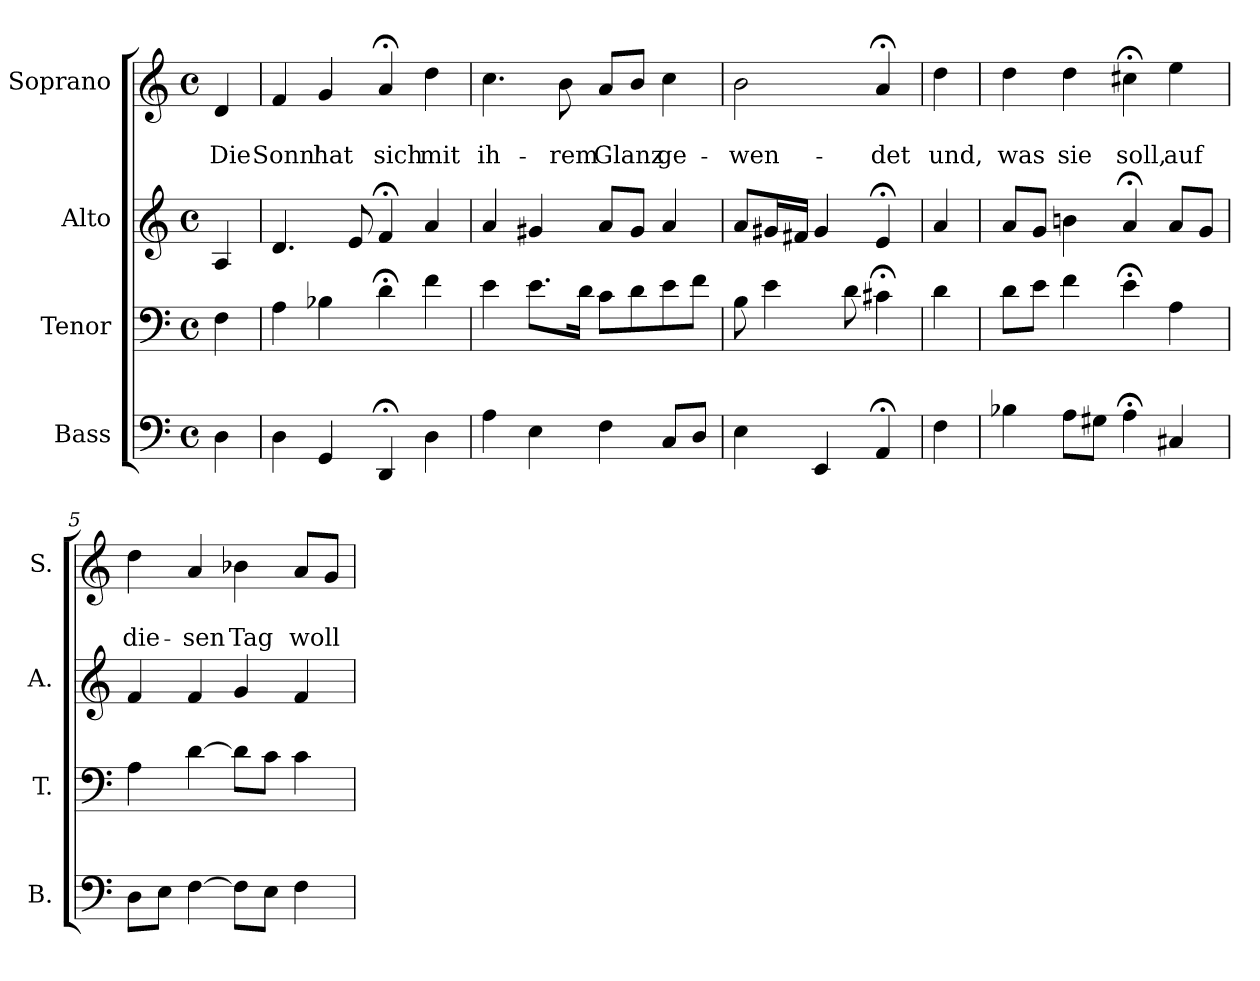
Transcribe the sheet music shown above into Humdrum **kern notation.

**kern	**kern	**kern	**kern	**text	**text
*part4	*part3	*part2	*part1	*part1	*part1
*staff4	*staff3	*staff2	*staff1	*staff1	*staff1
*I"Bass	*I"Tenor	*I"Alto	*I"Soprano	*	*
*I'B.	*I'T.	*I'A.	*I'S.	*	*
*clefF4	*clefF4	*clefG2	*clefG2	*	*
*k[]	*k[]	*k[]	*k[]	*	*
*	*	*	*a:	*	*
*M4/4	*M4/4	*M4/4	*M4/4	*	*
*met(c)	*met(c)	*met(c)	*met(c)	*	*
=	=	=	=	=	=
4D\	4F\	4A/	4d/	.	Die
=1	=1	=1	=1	=1	=1
4D\	4A\	4.d/	4f/	.	Sonn'
4GG/	4B-X\	.	4g/	.	hat
.	.	8e/	.	.	.
4DD;</	4d;<\	4f;</	4a;</	.	sich
4D\	4f\	4a/	4dd\	.	mit
=2	=2	=2	=2	=2	=2
4A\	4e\	4a/	4.cc\	.	ih-
4E\	8.e\L	4g#X/	.	.	.
.	.	.	8b\	.	-rem
.	16d\Jk	.	.	.	.
4F\	8c\L	8a/L	8a/L	.	Glanz
.	8d\	8g#/J	8b/J	.	.
8C/L	8e\	4a/	4cc\	.	ge-
8D/J	8f\J	.	.	.	.
=3	=3	=3	=3	=3	=3
4E\	8B\	8a/L	2b\	.	-wen-
.	4e\	16g#X/L	.	.	.
.	.	16f#X/JJ	.	.	.
4EE/	.	4g#/	.	.	.
.	8d\	.	.	.	.
4AA;</	4c#X;<\	4e;</	4a;</	.	-det
!!LO:LB:g=z
=3a	=3a	=3a	=3a	=3a	=3a
4F\	4d\	4a/	4dd\	.	und,
=4	=4	=4	=4	=4	=4
4B-X\	8d\L	8a/L	4dd\	.	was
.	8e\J	8g/J	.	.	.
8A\L	4f\	4bn\	4dd\	.	sie
8G#X\J	.	.	.	.	.
4A;<\	4e;<\	4a;</	4cc#X;<\	.	soll,
4C#X/	4A\	8a/L	4ee\	.	auf
.	.	8g/J	.	.	.
=5	=5	=5	=5	=5	=5
8D\L	4A\	4f/	4dd\	.	die-
8E\J	.	.	.	.	.
[4F\	[4d\	4f/	4a/	.	-sen
8F\L]	8d\L]	4g/	4b-X\	.	Tag
8E\J	8c\J	.	.	.	.
4F\	4c\	4f/	8a/L	.	woll
.	.	.	8g/J	.	.
=	=	=	=	=	=
*-	*-	*-	*-	*-	*-
